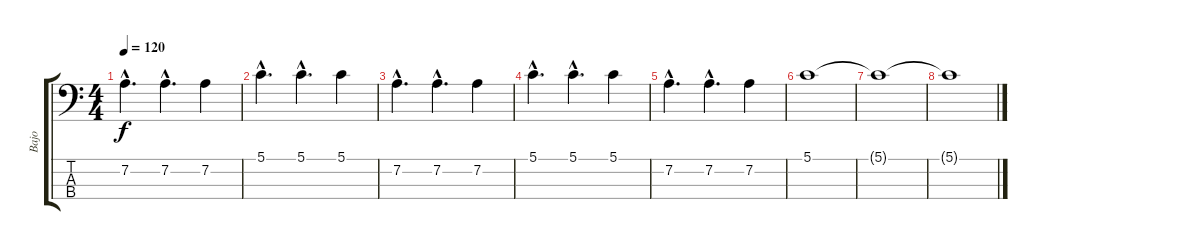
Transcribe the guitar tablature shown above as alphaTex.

\track ("Bajo" "Bajo") {instrument electricbassfinger}
\staff {score tabs}
\tuning (G2 D2 A1 E1) {hide}
\ts (4 4)
\tempo 120
\clef f4
\ks c
7.2{hac}.4{d dy f} 7.2{hac}.4{d} 7.2.4 |
5.1{hac}.4{d} 5.1{hac}.4{d} 5.1.4 |
7.2{hac}.4{d} 7.2{hac}.4{d} 7.2.4 |
5.1{hac}.4{d} 5.1{hac}.4{d} 5.1.4 |
7.2{hac}.4{d} 7.2{hac}.4{d} 7.2.4 |
5.1.1 |
5.1{t}.1 |
\section ("" "")
5.1{t}.1
